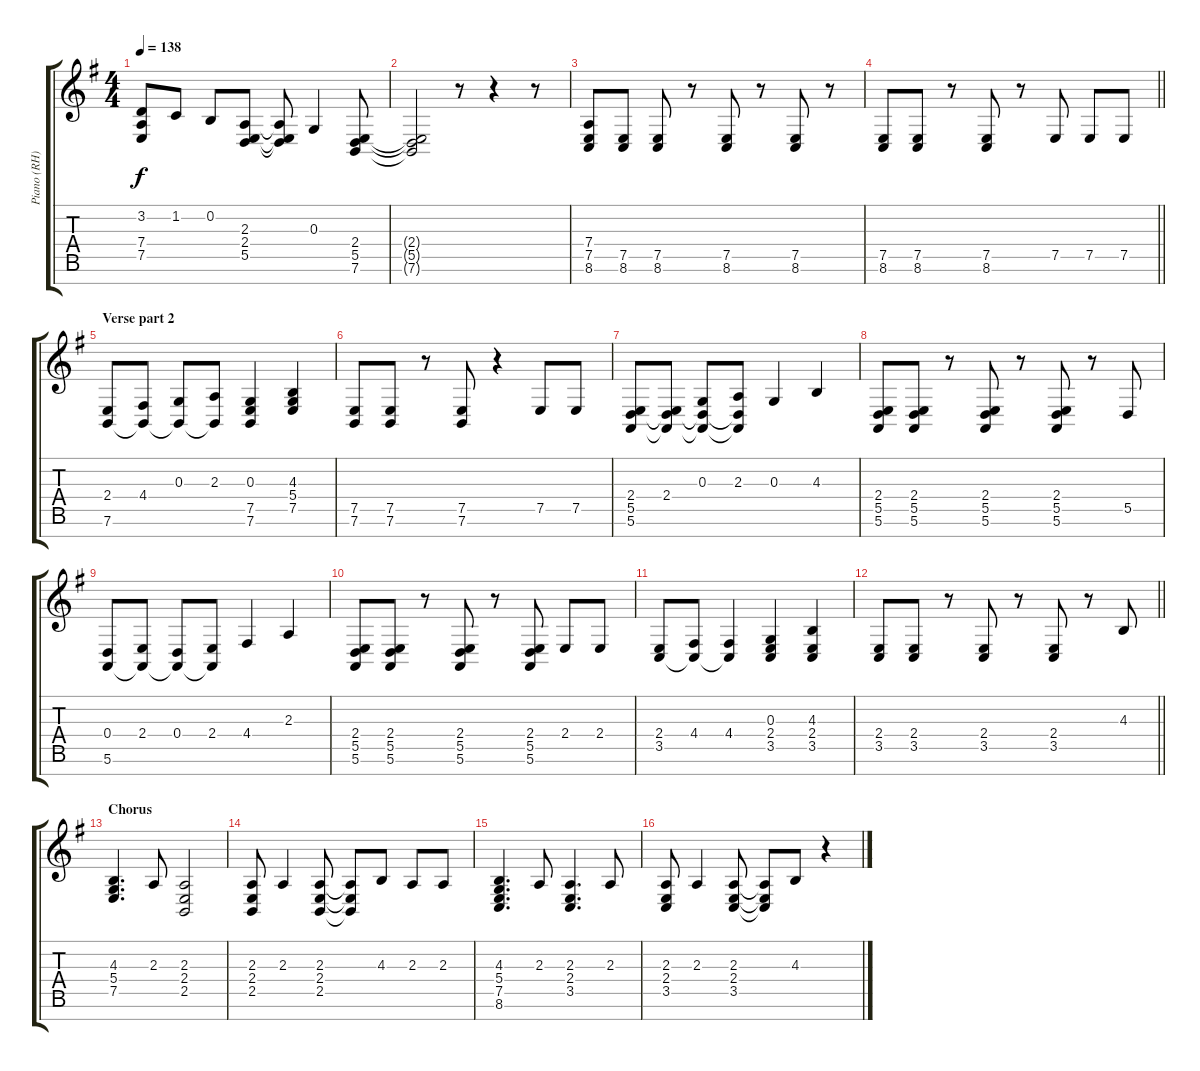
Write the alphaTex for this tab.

\track ("Piano (RH)" "Piano (RH)") {instrument acousticgrandpiano}
\staff {score tabs}
\tuning (E4 B3 G3 D3 A2 E2 B1) {hide}
\ts (4 4)
\tempo 138
\clef g2
\ks g
(3.2 7.4 7.5).8{dy f} 1.2.8 0.2.8 (2.3 2.4 5.5).8 (2.3{t} 2.4{t} 5.5{t}).8 0.3.4 (2.4 5.5 7.6).8 |
(2.4{t} 5.5{t} 7.6{t}).2 r.8 r.4 r.8 |
(7.4 7.5 8.6).8 (7.5 8.6).8 (7.5 8.6).8 r.8 (7.5 8.6).8 r.8 (7.5 8.6).8 r.8 |
\barLineRight lightlight
(7.5 8.6).8 (7.5 8.6).8 r.8 (7.5 8.6).8 r.8 7.5.8 7.5.8 7.5.8 |
\section ("" "Verse part 2")
(2.4 7.6).8 (4.4 7.6{t}).8 (0.3 7.6{t}).8 (2.3 7.6{t}).8 (0.3 7.5 7.6).4 (4.3 5.4 7.5).4 |
(7.5 7.6).8 (7.5 7.6).8 r.8 (7.5 7.6).8 r.4 7.5.8 7.5.8 |
(2.4 5.5 5.6).8 (2.4 5.5{t} 5.6{t}).8 (0.3 5.5{t} 5.6{t}).8 (2.3 5.5{t} 5.6{t}).8 0.3.4 4.3.4 |
(2.4 5.5 5.6).8 (2.4 5.5 5.6).8 r.8 (2.4 5.5 5.6).8 r.8 (2.4 5.5 5.6).8 r.8 5.5.8 |
(0.4 5.6).8 (2.4 5.6{t}).8 (0.4 5.6{t}).8 (2.4 5.6{t}).8 4.4.4 2.3.4 |
(2.4 5.5 5.6).8 (2.4 5.5 5.6).8 r.8 (2.4 5.5 5.6).8 r.8 (2.4 5.5 5.6).8 2.4.8 2.4.8 |
(2.4 3.5).8 (4.4 3.5{t}).8 (4.4 3.5{t}).4 (0.3 2.4 3.5).4 (4.3 2.4 3.5).4 |
\barLineRight lightlight
(2.4 3.5).8 (2.4 3.5).8 r.8 (2.4 3.5).8 r.8 (2.4 3.5).8 r.8 4.3.8 |
\section ("" "Chorus")
(4.3 5.4 7.5).4{d} 2.3.8 (2.3 2.4 2.5).2 |
(2.3 2.4 2.5).8 2.3.4 (2.3 2.4 2.5).8 (2.3{t} 2.4{t} 2.5{t}).8 4.3.8 2.3.8 2.3.8 |
(4.3 5.4 7.5 8.6).4{d} 2.3.8 (2.3 2.4 3.5).4{d} 2.3.8 |
(2.3 2.4 3.5).8 2.3.4 (2.3 2.4 3.5).8 (2.3{t} 2.4{t} 3.5{t}).8 4.3.8 r.4
